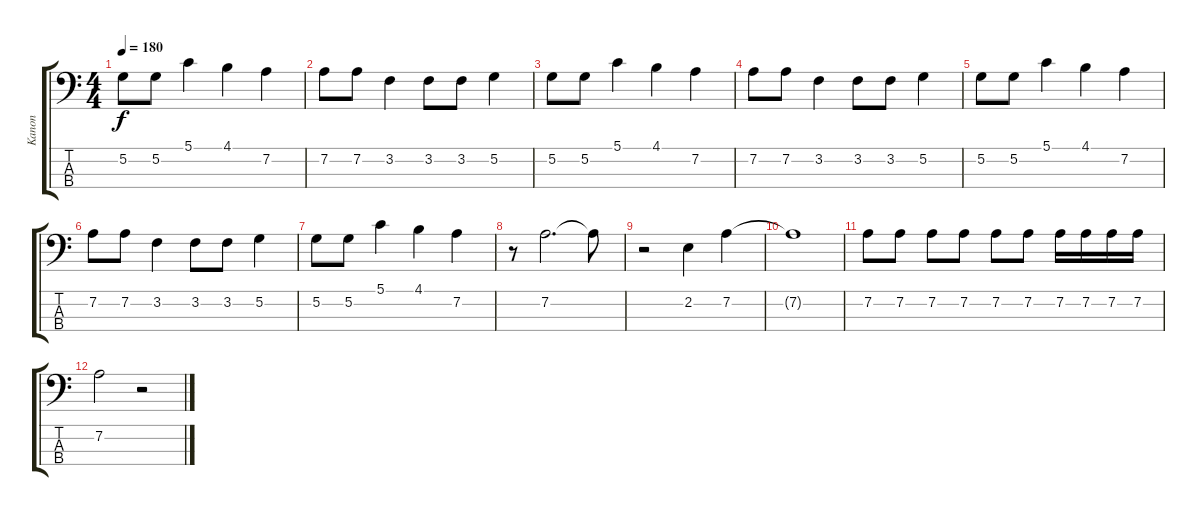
\track ("Kanon" "Kanon") {instrument electricbasspick}
\staff {score tabs}
\tuning (G2 D2 A1 E1) {hide}
\ts (4 4)
\tempo 180
\clef f4
\ks c
5.2.8{dy f} 5.2.8 5.1.4 4.1.4 7.2.4 |
7.2.8 7.2.8 3.2.4 3.2.8 3.2.8 5.2.4 |
5.2.8 5.2.8 5.1.4 4.1.4 7.2.4 |
7.2.8 7.2.8 3.2.4 3.2.8 3.2.8 5.2.4 |
5.2.8 5.2.8 5.1.4 4.1.4 7.2.4 |
7.2.8 7.2.8 3.2.4 3.2.8 3.2.8 5.2.4 |
5.2.8 5.2.8 5.1.4 4.1.4 7.2.4 |
r.8 7.2.2{d} 7.2{t}.8 |
r.2 2.2.4 7.2.4 |
7.2{t}.1 |
7.2.8 7.2.8 7.2.8 7.2.8 7.2.8 7.2.8 7.2.16 7.2.16 7.2.16 7.2.16 |
7.2.2 r.2
